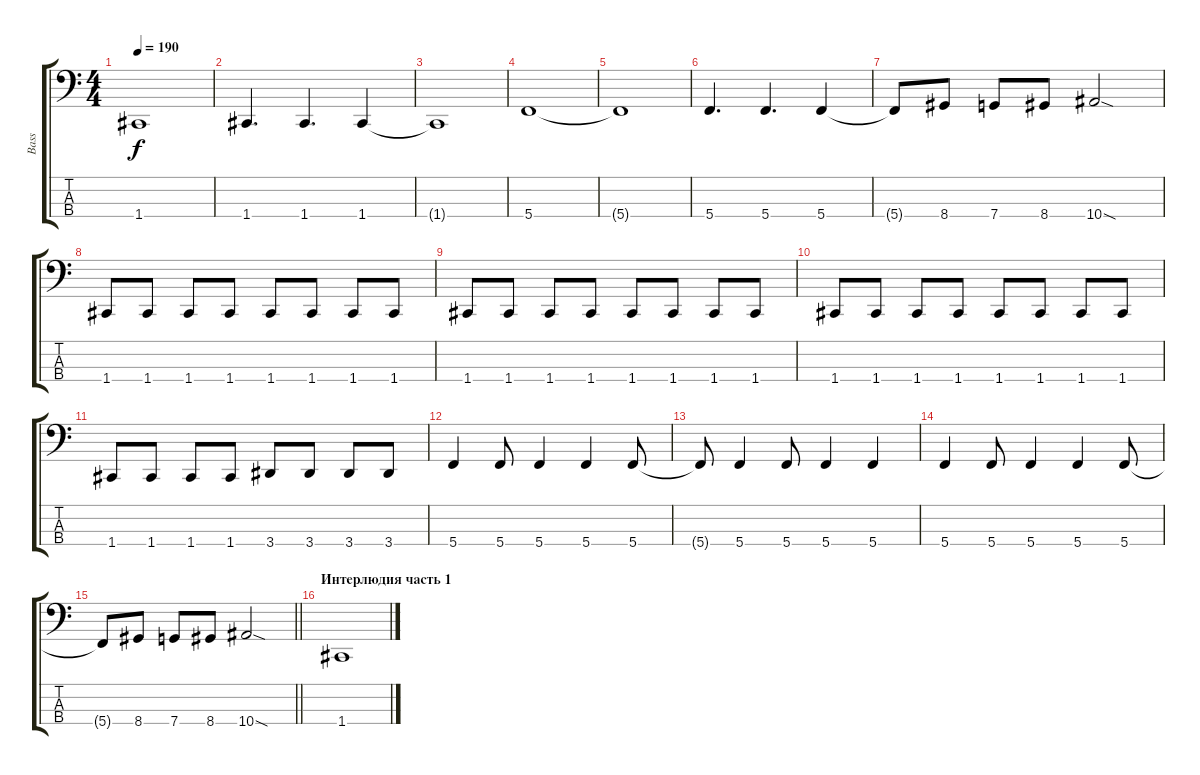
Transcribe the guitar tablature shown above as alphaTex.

\track ("Bass" "Bass") {instrument electricbassfinger}
\staff {score tabs}
\tuning (F2 C2 G1 C1) {hide}
\ts (4 4)
\tempo 190
\clef f4
\ks c
1.4{t}.1{dy f} |
1.4.4{d} 1.4.4{d} 1.4.4 |
1.4{t}.1 |
5.4.1 |
5.4{t}.1 |
5.4.4{d} 5.4.4{d} 5.4.4 |
5.4{t}.8 8.4.8 7.4.8 8.4.8 10.4{sod}.2 |
1.4.8 1.4.8 1.4.8 1.4.8 1.4.8 1.4.8 1.4.8 1.4.8 |
1.4.8 1.4.8 1.4.8 1.4.8 1.4.8 1.4.8 1.4.8 1.4.8 |
1.4.8 1.4.8 1.4.8 1.4.8 1.4.8 1.4.8 1.4.8 1.4.8 |
1.4.8 1.4.8 1.4.8 1.4.8 3.4.8 3.4.8 3.4.8 3.4.8 |
5.4.4 5.4.8 5.4.4 5.4.4 5.4.8 |
5.4{t}.8 5.4.4 5.4.8 5.4.4 5.4.4 |
5.4.4 5.4.8 5.4.4 5.4.4 5.4.8 |
\barLineRight lightlight
5.4{t}.8 8.4.8 7.4.8 8.4.8 10.4{sod}.2 |
\section ("" "Интерлюдия часть 1")
1.4.1
